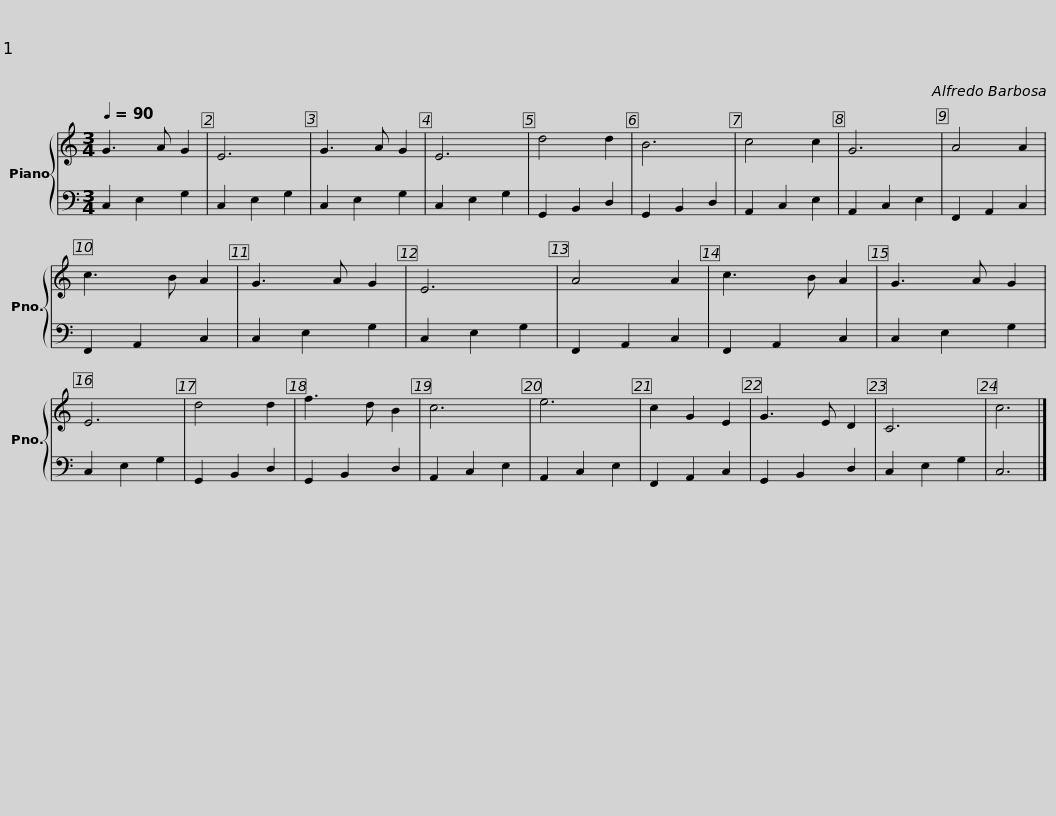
X:1
%%score { 1 | 2 }
L:1/8
Q:1/4=90
M:3/4
I:linebreak $
K:C
V:1 treble
V:2 bass
V:1
 G3 A G2 | E6 | G3 A G2 | E6 |$ d4 d2 | %5
 B6 | c4 c2 | G6 |$ A4 A2 | c3 B A2 | %10
 G3 A G2 | E6 |$ A4 A2 | c3 B A2 | G3 A G2 | %15
 E6 |$ d4 d2 | f3 d B2 | c6 | e6 |$ %20
 c2 G2 E2 | G3 E D2 | C6 | c6 |] %24
V:2
 C,2 E,2 G,2 | C,2 E,2 G,2 | C,2 E,2 G,2 | C,2 E,2 G,2 |$ G,,2 B,,2 D,2 | %5
 G,,2 B,,2 D,2 | A,,2 C,2 E,2 | A,,2 C,2 E,2 |$ F,,2 A,,2 C,2 | F,,2 A,,2 C,2 | %10
 C,2 E,2 G,2 | C,2 E,2 G,2 |$ F,,2 A,,2 C,2 | F,,2 A,,2 C,2 | C,2 E,2 G,2 | %15
 C,2 E,2 G,2 |$ G,,2 B,,2 D,2 | G,,2 B,,2 D,2 | A,,2 C,2 E,2 | A,,2 C,2 E,2 |$ %20
 F,,2 A,,2 C,2 | G,,2 B,,2 D,2 | C,2 E,2 G,2 | C,6 |] %24
